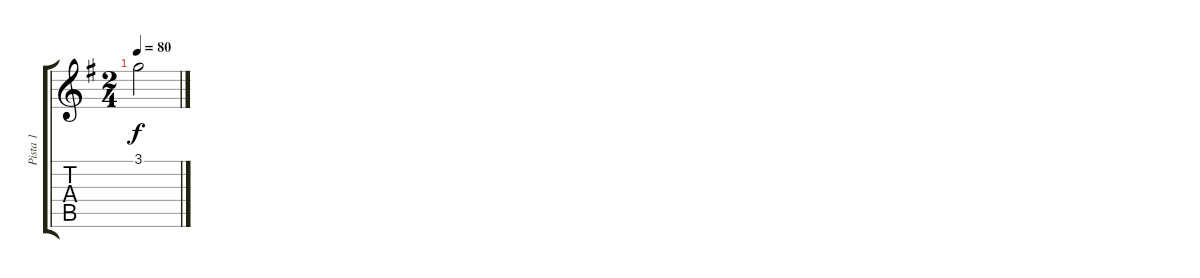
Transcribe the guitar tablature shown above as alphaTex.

\track ("Pista 1" "Pista 1") {instrument distortionguitar}
\staff {score tabs}
\tuning (E4 B3 G3 D3 A2 E2) {hide}
\ts (2 4)
\tempo 80
\clef g2
\ks g
3.1{t}.2{dy f}
